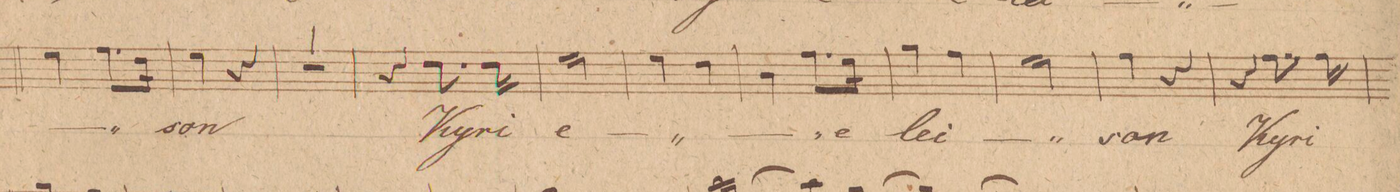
**kern	**text
*I"Tenore 1mo	*
*clefC4	*
*k[]	*
*M2/4	*
4d\	.
8.e\L	.
16c\Jk	.
=9	=9
4d\	-son
4r	.
=10	=10
2r	.
=11	=11
4r	.
8.c\	Ky-
16c\	-ri-
=12	=12
2d\	-e
=13	=13
4d\	.
4c\	.
=14	=14
4A\	.
8.e\L	e-
16d\Jk	.
=15	=15
4f\	-lei-
4e\	.
=16	=16
2d\	.
=17	=17
4e\	-son
4r	.
=18	=18
4r	.
8.e\	Ky-
16e\	-ri-
=19	=19
*-	*-
